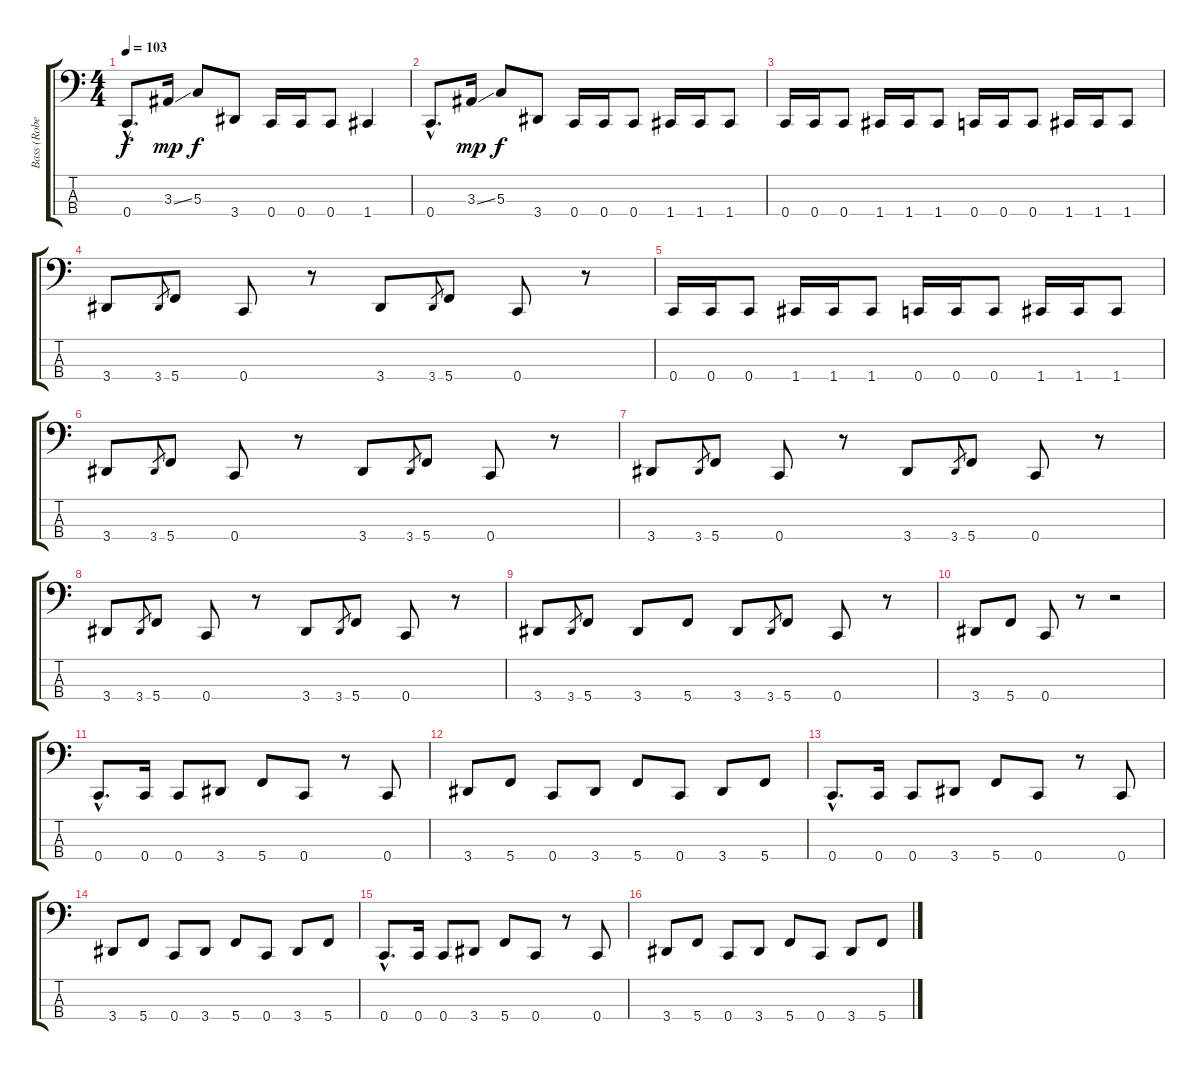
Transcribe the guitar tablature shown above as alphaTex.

\track ("Bass (Robert)" "Bass (Robe") {instrument electricbassfinger}
\staff {score tabs}
\tuning (F2 C2 G1 C1) {hide}
\ts (4 4)
\tempo 103
\clef f4
\ks c
0.4{hac}.8{d dy f} 3.3{ss}.16{dy mp} 5.3.8{dy f} 3.4.8 0.4.16 0.4.16 0.4.8 1.4.4 |
0.4{hac}.8{d} 3.3{ss}.16{dy mp} 5.3.8{dy f} 3.4.8 0.4.16 0.4.16 0.4.8 1.4.16 1.4.16 1.4.8 |
0.4.16 0.4.16 0.4.8 1.4.16 1.4.16 1.4.8 0.4.16 0.4.16 0.4.8 1.4.16 1.4.16 1.4.8 |
3.4.8 3.4.8{gr} 5.4.8 0.4.8 r.8 3.4.8 3.4.8{gr} 5.4.8 0.4.8 r.8 |
0.4.16 0.4.16 0.4.8 1.4.16 1.4.16 1.4.8 0.4.16 0.4.16 0.4.8 1.4.16 1.4.16 1.4.8 |
3.4.8 3.4.8{gr} 5.4.8 0.4.8 r.8 3.4.8 3.4.8{gr} 5.4.8 0.4.8 r.8 |
3.4.8 3.4.8{gr} 5.4.8 0.4.8 r.8 3.4.8 3.4.8{gr} 5.4.8 0.4.8 r.8 |
3.4.8 3.4.8{gr} 5.4.8 0.4.8 r.8 3.4.8 3.4.8{gr} 5.4.8 0.4.8 r.8 |
3.4.8 3.4.8{gr} 5.4.8 3.4.8 5.4.8 3.4.8 3.4.8{gr} 5.4.8 0.4.8 r.8 |
3.4.8 5.4.8 0.4.8 r.8 r.2 |
0.4{hac}.8{d volume 14 balance 8 instrument electricbassfinger} 0.4.16 0.4.8 3.4.8 5.4.8 0.4.8 r.8 0.4.8 |
3.4.8 5.4.8 0.4.8 3.4.8 5.4.8 0.4.8 3.4.8 5.4.8 |
0.4{hac}.8{d} 0.4.16 0.4.8 3.4.8 5.4.8 0.4.8 r.8 0.4.8 |
3.4.8 5.4.8 0.4.8 3.4.8 5.4.8 0.4.8 3.4.8 5.4.8 |
0.4{hac}.8{d} 0.4.16 0.4.8 3.4.8 5.4.8 0.4.8 r.8 0.4.8 |
3.4.8 5.4.8 0.4.8 3.4.8 5.4.8 0.4.8 3.4.8 5.4.8
